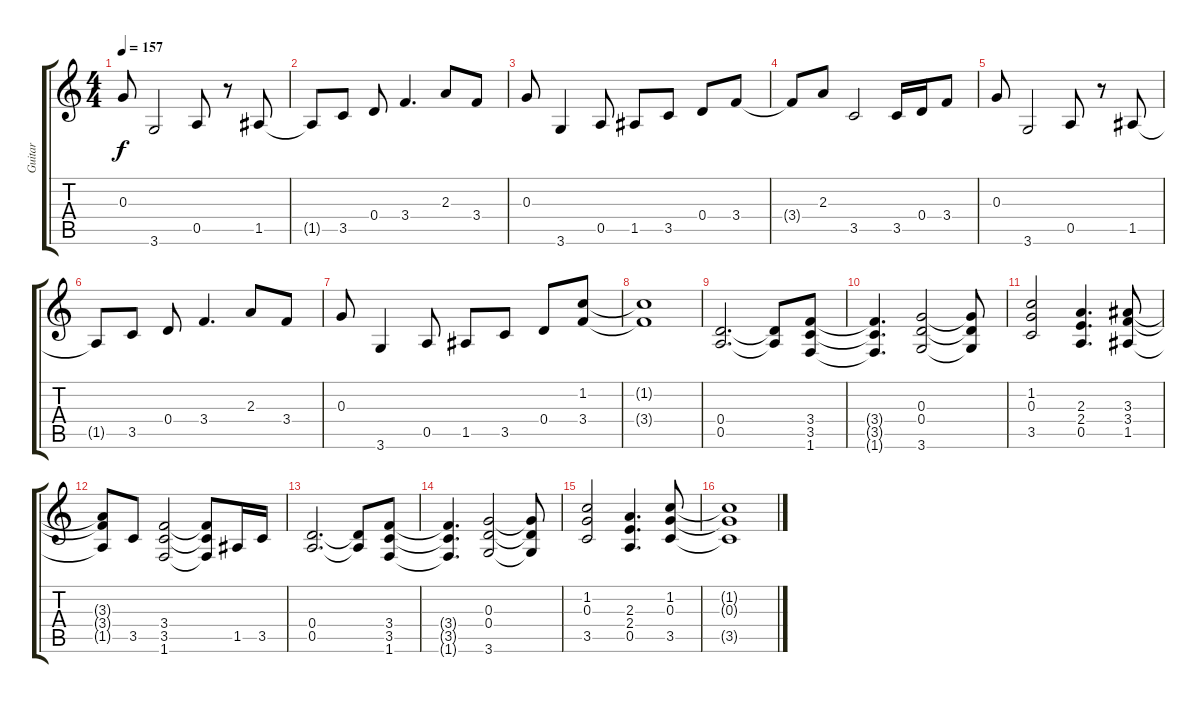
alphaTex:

\track ("Guitar " "Guitar ") {instrument distortionguitar}
\staff {score tabs}
\tuning (E4 B3 G3 D3 A2 E2) {hide}
\ts (4 4)
\tempo 157
\clef g2
\ks c
0.3.8{dy f volume 10} 3.6.2 0.5.8 r.8 1.5.8 |
1.5{t}.8 3.5.8 0.4.8 3.4.4{d} 2.3.8 3.4.8 |
0.3.8 3.6.4 0.5.8 1.5.8 3.5.8 0.4.8 3.4.8 |
3.4{t}.8 2.3.8 3.5.2 3.5.16 0.4.16 3.4.8 |
0.3.8 3.6.2 0.5.8 r.8 1.5.8 |
1.5{t}.8 3.5.8 0.4.8 3.4.4{d} 2.3.8 3.4.8 |
0.3.8 3.6.4 0.5.8 1.5.8 3.5.8 0.4.8 (1.2 3.4).8 |
(1.2{t} 3.4{t}).1 |
(0.4 0.5).2{d} (0.4{t} 0.5{t}).8 (3.4 3.5 1.6).8 |
(3.4{t} 3.5{t} 1.6{t}).4{d} (0.3 0.4 3.6).2 (0.3{t} 0.4{t} 3.6{t}).8 |
(1.2 0.3 3.5).2 (2.3 2.4 0.5).4{d} (3.3 3.4 1.5).8 |
(3.3{t} 3.4{t} 1.5{t}).8 3.5.8 (3.4 3.5 1.6).2 (3.4{t} 3.5{t} 1.6{t}).8 1.5.16 3.5.16 |
(0.4 0.5).2{d} (0.4{t} 0.5{t}).8 (3.4 3.5 1.6).8 |
(3.4{t} 3.5{t} 1.6{t}).4{d} (0.3 0.4 3.6).2 (0.3{t} 0.4{t} 3.6{t}).8 |
(1.2 0.3 3.5).2 (2.3 2.4 0.5).4{d} (1.2 0.3 3.5).8 |
(1.2{t} 0.3{t} 3.5{t}).1
